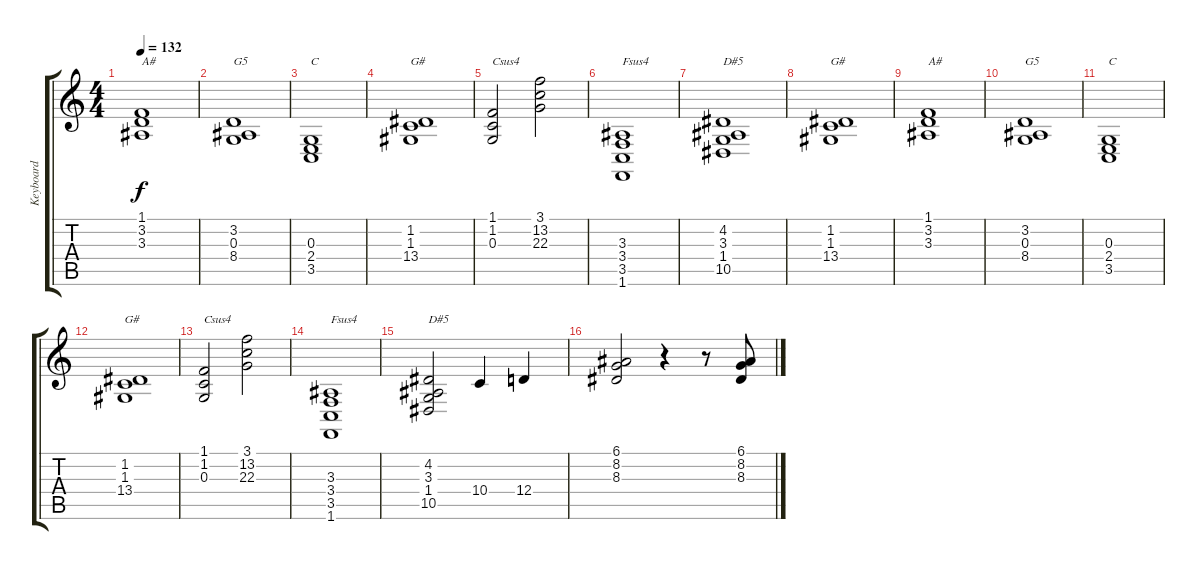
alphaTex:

\track ("Keyboard" "Keyboard") {instrument stringensemble1}
\staff {score tabs}
\tuning (E4 B3 G3 D3 A2 E2) {hide}
\ts (4 4)
\tempo 132
\clef g2
\ks c
(1.1 3.2 3.3).1{txt "A#" dy f} |
(3.2 0.3 8.4).1{txt "G5"} |
(0.3 2.4 3.5).1{txt "C"} |
(1.2 1.3 13.4).1{txt "G#"} |
(1.1 1.2 0.3).2{txt "Csus4"} (3.1 13.2 22.3).2 |
(3.3 3.4 3.5 1.6).1{txt "Fsus4"} |
(4.2 3.3 1.4 10.5).1{txt "D#5"} |
(1.2 1.3 13.4).1{txt "G#"} |
(1.1 3.2 3.3).1{txt "A#"} |
(3.2 0.3 8.4).1{txt "G5"} |
(0.3 2.4 3.5).1{txt "C"} |
(1.2 1.3 13.4).1{txt "G#"} |
(1.1 1.2 0.3).2{txt "Csus4"} (3.1 13.2 22.3).2 |
(3.3 3.4 3.5 1.6).1{txt "Fsus4"} |
(4.2 3.3 1.4 10.5).2{txt "D#5"} 10.4.4 12.4.4 |
(6.1 8.2 8.3).2 r.4 r.8 (6.1 8.2 8.3).8
